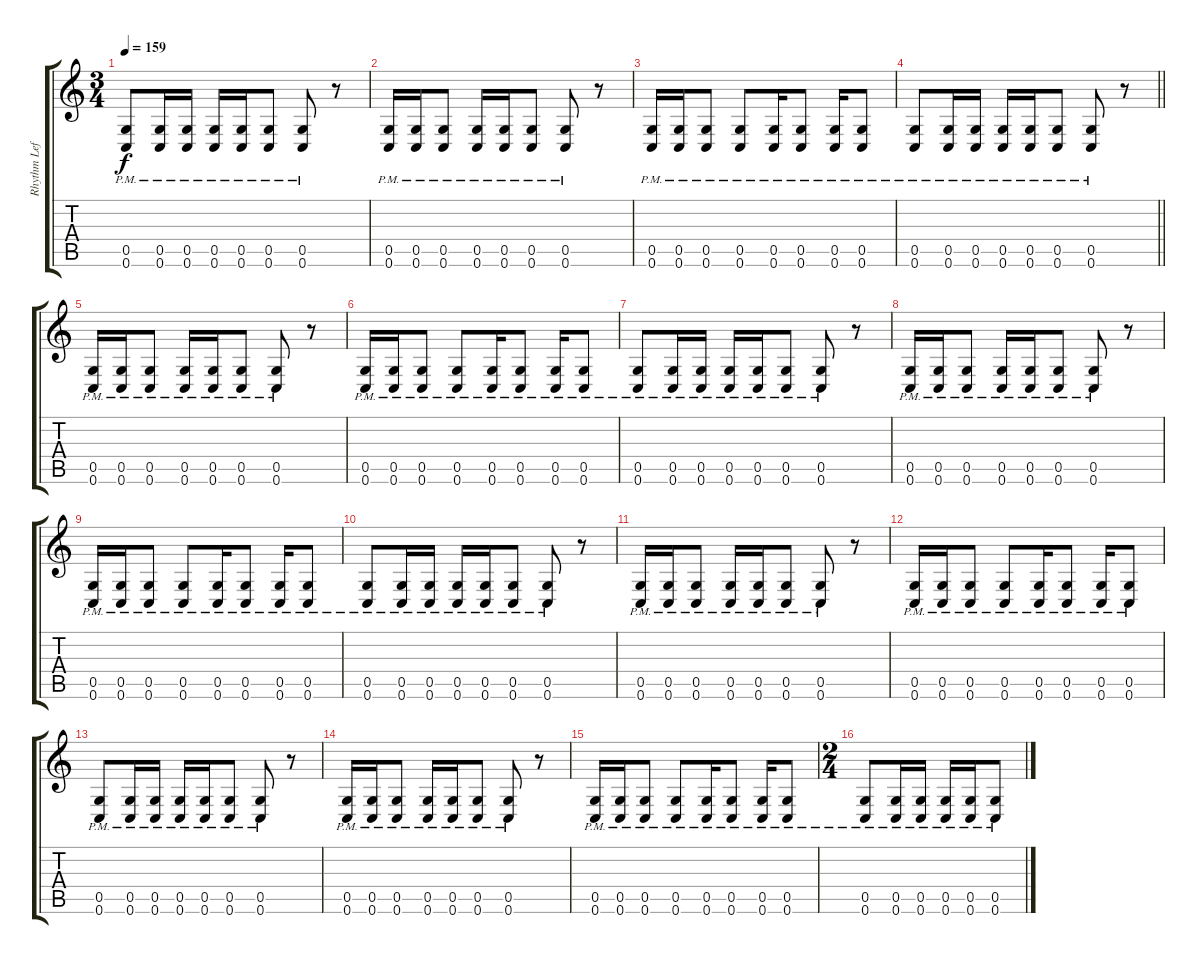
\track ("Rhythm Left" "Rhythm Lef") {instrument distortionguitar}
\staff {score tabs}
\tuning (D4 A3 F3 C3 G2 C2) {hide}
\ts (3 4)
\tempo 159
\clef g2
\ks c
(0.5{pm} 0.6{pm}).8{dy f} (0.5{pm} 0.6{pm}).16 (0.5{pm} 0.6{pm}).16 (0.5{pm} 0.6{pm}).16 (0.5{pm} 0.6{pm}).16 (0.5{pm} 0.6{pm}).8 (0.5{pm} 0.6{pm}).8 r.8 |
(0.5{pm} 0.6{pm}).16 (0.5{pm} 0.6{pm}).16 (0.5{pm} 0.6{pm}).8 (0.5{pm} 0.6{pm}).16 (0.5{pm} 0.6{pm}).16 (0.5{pm} 0.6{pm}).8 (0.5{pm} 0.6{pm}).8 r.8 |
(0.5{pm} 0.6{pm}).16 (0.5{pm} 0.6{pm}).16 (0.5{pm} 0.6{pm}).8 (0.5{pm} 0.6{pm}).8 (0.5{pm} 0.6{pm}).16 (0.5{pm} 0.6{pm}).8 (0.5{pm} 0.6{pm}).16 (0.5{pm} 0.6{pm}).8 |
\barLineRight lightlight
(0.5{pm} 0.6{pm}).8 (0.5{pm} 0.6{pm}).16 (0.5{pm} 0.6{pm}).16 (0.5{pm} 0.6{pm}).16 (0.5{pm} 0.6{pm}).16 (0.5{pm} 0.6{pm}).8 (0.5{pm} 0.6{pm}).8 r.8 |
\section ("" "")
(0.5{pm} 0.6{pm}).16 (0.5{pm} 0.6{pm}).16 (0.5{pm} 0.6{pm}).8 (0.5{pm} 0.6{pm}).16 (0.5{pm} 0.6{pm}).16 (0.5{pm} 0.6{pm}).8 (0.5{pm} 0.6{pm}).8 r.8 |
(0.5{pm} 0.6{pm}).16 (0.5{pm} 0.6{pm}).16 (0.5{pm} 0.6{pm}).8 (0.5{pm} 0.6{pm}).8 (0.5{pm} 0.6{pm}).16 (0.5{pm} 0.6{pm}).8 (0.5{pm} 0.6{pm}).16 (0.5{pm} 0.6{pm}).8 |
(0.5{pm} 0.6{pm}).8 (0.5{pm} 0.6{pm}).16 (0.5{pm} 0.6{pm}).16 (0.5{pm} 0.6{pm}).16 (0.5{pm} 0.6{pm}).16 (0.5{pm} 0.6{pm}).8 (0.5{pm} 0.6{pm}).8 r.8 |
(0.5{pm} 0.6{pm}).16 (0.5{pm} 0.6{pm}).16 (0.5{pm} 0.6{pm}).8 (0.5{pm} 0.6{pm}).16 (0.5{pm} 0.6{pm}).16 (0.5{pm} 0.6{pm}).8 (0.5{pm} 0.6{pm}).8 r.8 |
(0.5{pm} 0.6{pm}).16 (0.5{pm} 0.6{pm}).16 (0.5{pm} 0.6{pm}).8 (0.5{pm} 0.6{pm}).8 (0.5{pm} 0.6{pm}).16 (0.5{pm} 0.6{pm}).8 (0.5{pm} 0.6{pm}).16 (0.5{pm} 0.6{pm}).8 |
(0.5{pm} 0.6{pm}).8 (0.5{pm} 0.6{pm}).16 (0.5{pm} 0.6{pm}).16 (0.5{pm} 0.6{pm}).16 (0.5{pm} 0.6{pm}).16 (0.5{pm} 0.6{pm}).8 (0.5{pm} 0.6{pm}).8 r.8 |
(0.5{pm} 0.6{pm}).16 (0.5{pm} 0.6{pm}).16 (0.5{pm} 0.6{pm}).8 (0.5{pm} 0.6{pm}).16 (0.5{pm} 0.6{pm}).16 (0.5{pm} 0.6{pm}).8 (0.5{pm} 0.6{pm}).8 r.8 |
(0.5{pm} 0.6{pm}).16 (0.5{pm} 0.6{pm}).16 (0.5{pm} 0.6{pm}).8 (0.5{pm} 0.6{pm}).8 (0.5{pm} 0.6{pm}).16 (0.5{pm} 0.6{pm}).8 (0.5{pm} 0.6{pm}).16 (0.5{pm} 0.6{pm}).8 |
(0.5{pm} 0.6{pm}).8 (0.5{pm} 0.6{pm}).16 (0.5{pm} 0.6{pm}).16 (0.5{pm} 0.6{pm}).16 (0.5{pm} 0.6{pm}).16 (0.5{pm} 0.6{pm}).8 (0.5{pm} 0.6{pm}).8 r.8 |
(0.5{pm} 0.6{pm}).16 (0.5{pm} 0.6{pm}).16 (0.5{pm} 0.6{pm}).8 (0.5{pm} 0.6{pm}).16 (0.5{pm} 0.6{pm}).16 (0.5{pm} 0.6{pm}).8 (0.5{pm} 0.6{pm}).8 r.8 |
(0.5{pm} 0.6{pm}).16 (0.5{pm} 0.6{pm}).16 (0.5{pm} 0.6{pm}).8 (0.5{pm} 0.6{pm}).8 (0.5{pm} 0.6{pm}).16 (0.5{pm} 0.6{pm}).8 (0.5{pm} 0.6{pm}).16 (0.5{pm} 0.6{pm}).8 |
\ts (2 4)
(0.5{pm} 0.6{pm}).8 (0.5{pm} 0.6{pm}).16 (0.5{pm} 0.6{pm}).16 (0.5{pm} 0.6{pm}).16 (0.5{pm} 0.6{pm}).16 (0.5{pm} 0.6{pm}).8
